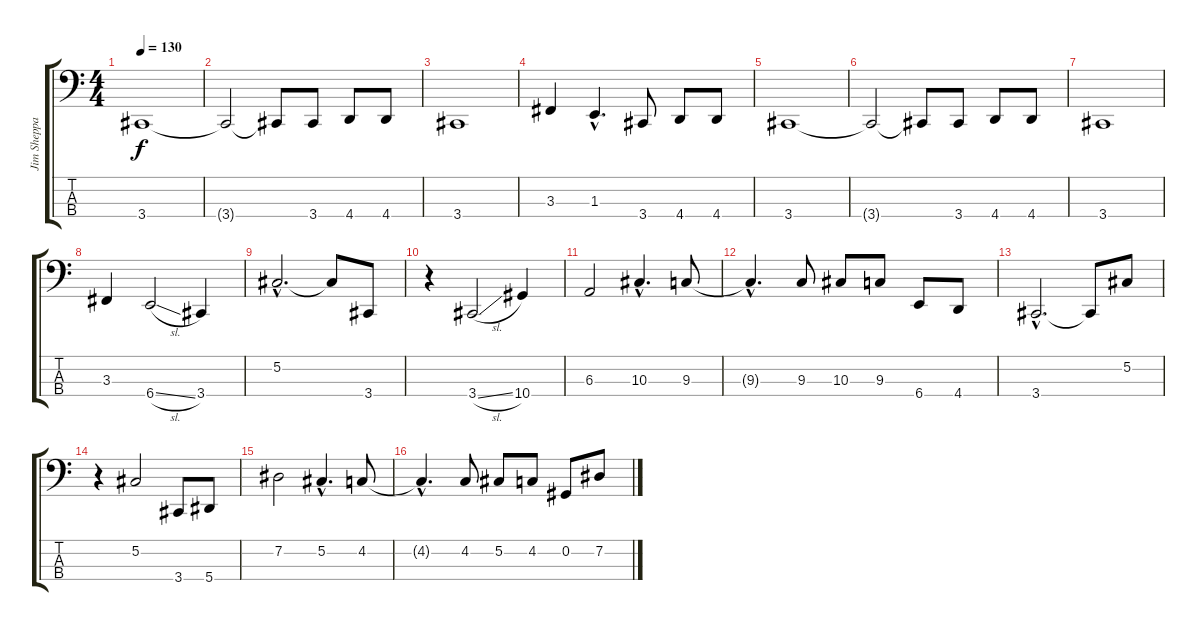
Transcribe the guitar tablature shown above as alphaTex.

\track ("Jim Sheppard" "Jim Sheppa") {instrument electricbassfinger}
\staff {score tabs}
\tuning (Db2 Ab1 Eb1 Bb0) {hide}
\ts (4 4)
\tempo 130
\clef f4
\ks c
3.4.1{dy f} |
3.4{t}.2 3.4{t}.8 3.4.8 4.4.8 4.4.8 |
3.4.1 |
3.3.4 1.3{hac}.4{d} 3.4.8 4.4.8 4.4.8 |
3.4.1 |
3.4{t}.2 3.4{t}.8 3.4.8 4.4.8 4.4.8 |
3.4.1 |
3.3.4 6.4{sl}.2 3.4.4 |
5.2{hac}.2{d} 5.2{t}.8 3.4.8 |
r.4 3.4{sl}.2 10.4.4 |
6.3.2 10.3{hac}.4{d} 9.3.8 |
9.3{hac t}.4{d} 9.3.8 10.3.8 9.3.8 6.4.8 4.4.8 |
3.4{hac}.2{d} 3.4{t}.8 5.2.8 |
r.4 5.2.2 3.4.8 5.4.8 |
7.2.2 5.2{hac}.4{d} 4.2.8 |
4.2{hac t}.4{d} 4.2.8 5.2.8 4.2.8 0.2.8 7.2.8
